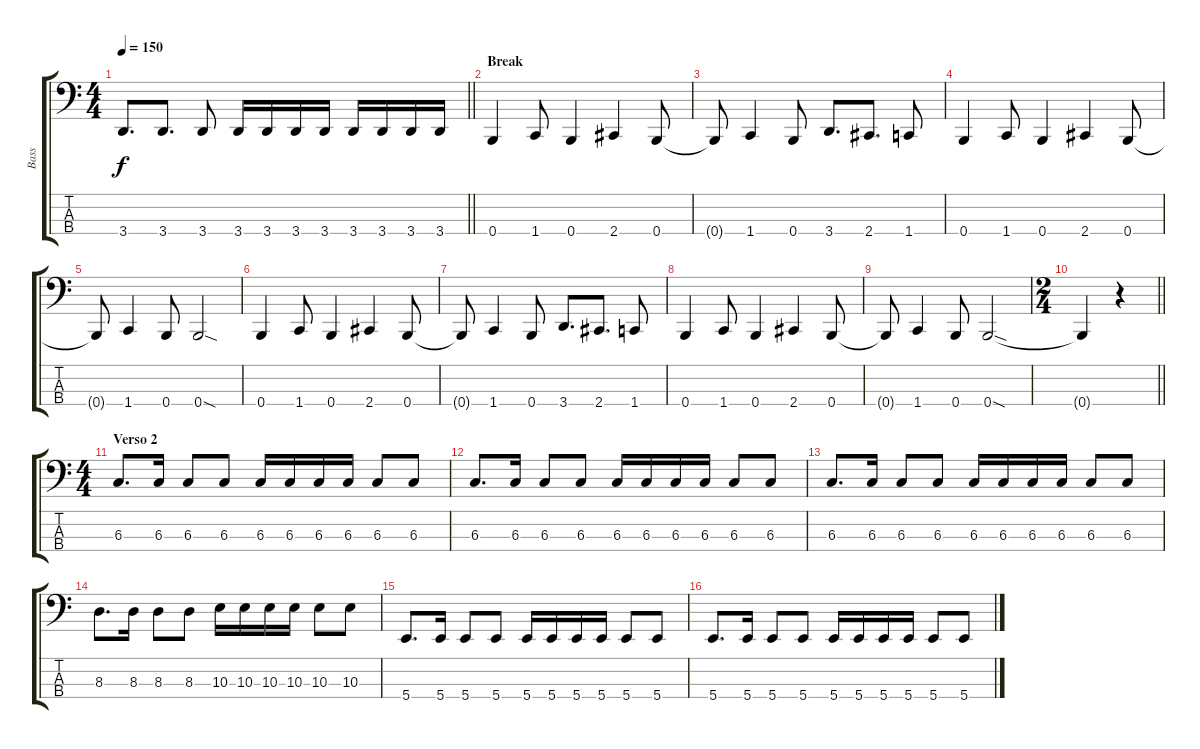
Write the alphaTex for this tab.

\track ("Bass" "Bass") {instrument slapbass2}
\staff {score tabs}
\tuning (E2 B1 Gb1 B0) {hide}
\ts (4 4)
\tempo 150
\clef f4
\barLineRight lightlight
\ks c
3.4.8{d dy f} 3.4.8{d} 3.4.8 3.4.16 3.4.16 3.4.16 3.4.16 3.4.16 3.4.16 3.4.16 3.4.16 |
\section ("" "Break")
0.4.4 1.4.8 0.4.4 2.4.4 0.4.8 |
0.4{t}.8 1.4.4 0.4.8 3.4.8{d} 2.4.8{d} 1.4.8 |
0.4.4 1.4.8 0.4.4 2.4.4 0.4.8 |
0.4{t}.8 1.4.4 0.4.8 0.4{sod}.2 |
0.4.4 1.4.8 0.4.4 2.4.4 0.4.8 |
0.4{t}.8 1.4.4 0.4.8 3.4.8{d} 2.4.8{d} 1.4.8 |
0.4.4 1.4.8 0.4.4 2.4.4 0.4.8 |
0.4{t}.8 1.4.4 0.4.8 0.4{sod}.2 |
\ts (2 4)
\barLineRight lightlight
0.4{t}.4 r.4 |
\ts (4 4)
\section ("" "Verso 2")
6.3.8{d} 6.3.16 6.3.8 6.3.8 6.3.16 6.3.16 6.3.16 6.3.16 6.3.8 6.3.8 |
6.3.8{d} 6.3.16 6.3.8 6.3.8 6.3.16 6.3.16 6.3.16 6.3.16 6.3.8 6.3.8 |
6.3.8{d} 6.3.16 6.3.8 6.3.8 6.3.16 6.3.16 6.3.16 6.3.16 6.3.8 6.3.8 |
8.3.8{d} 8.3.16 8.3.8 8.3.8 10.3.16 10.3.16 10.3.16 10.3.16 10.3.8 10.3.8 |
5.4.8{d} 5.4.16 5.4.8 5.4.8 5.4.16 5.4.16 5.4.16 5.4.16 5.4.8 5.4.8 |
5.4.8{d} 5.4.16 5.4.8 5.4.8 5.4.16 5.4.16 5.4.16 5.4.16 5.4.8 5.4.8
